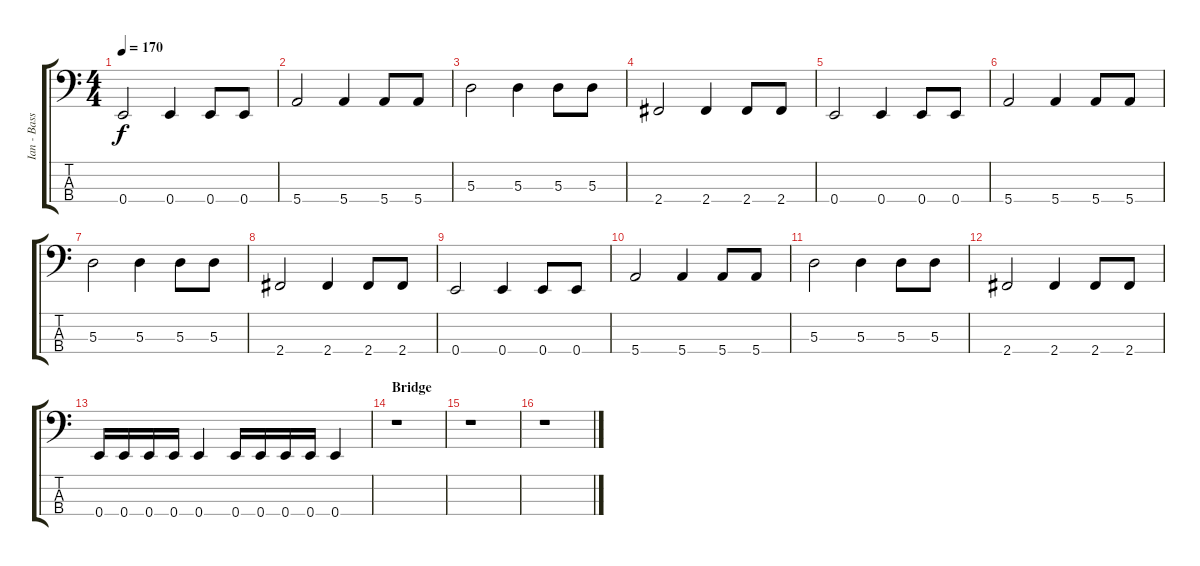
\track ("Ian - Bass" "Ian - Bass") {instrument electricbasspick}
\staff {score tabs}
\tuning (G2 D2 A1 E1) {hide}
\ts (4 4)
\tempo 170
\clef f4
\ks c
0.4.2{dy f} 0.4.4 0.4.8 0.4.8 |
5.4.2 5.4.4 5.4.8 5.4.8 |
5.3.2 5.3.4 5.3.8 5.3.8 |
2.4.2 2.4.4 2.4.8 2.4.8 |
0.4.2 0.4.4 0.4.8 0.4.8 |
5.4.2 5.4.4 5.4.8 5.4.8 |
5.3.2 5.3.4 5.3.8 5.3.8 |
2.4.2 2.4.4 2.4.8 2.4.8 |
0.4.2 0.4.4 0.4.8 0.4.8 |
5.4.2 5.4.4 5.4.8 5.4.8 |
5.3.2 5.3.4 5.3.8 5.3.8 |
2.4.2 2.4.4 2.4.8 2.4.8 |
0.4.16 0.4.16 0.4.16 0.4.16 0.4.4 0.4.16 0.4.16 0.4.16 0.4.16 0.4.4 |
\section ("" "Bridge")
r.1 |
r.1 |
r.1
